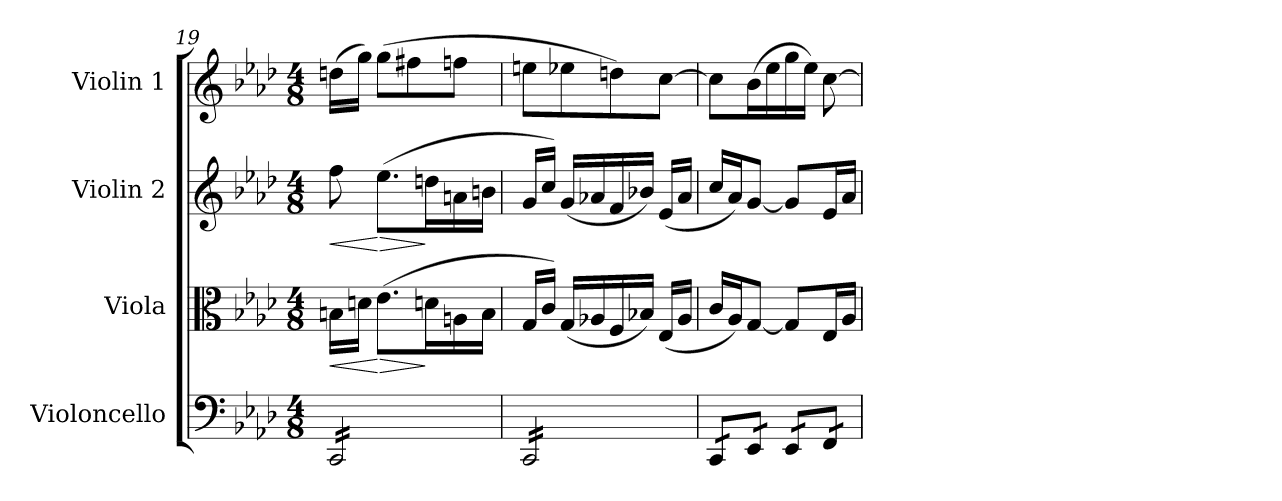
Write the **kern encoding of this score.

**kern	**kern	**dynam	**kern	**dynam	**kern
*part4	*part3	*part3	*part2	*part2	*part1
*staff4	*staff3	*staff3	*staff2	*staff2	*staff1
*I"Violoncello	*I"Viola	*	*I"Violin 2	*	*I"Violin 1
*I'Vc	*I'Vla	*	*I'Vln	*	*I'Vln
*clefF4	*clefC3	*	*clefG2	*	*clefG2
*k[b-e-a-d-]	*k[b-e-a-d-]	*	*k[b-e-a-d-]	*	*k[b-e-a-d-]
*M4/8	*M4/8	*	*M4/8	*	*M4/8
=19	=19	=19	=19	=19	=19
!	!	!LO:HP:b	!	!LO:HP:b	!
*tremolo	*	*	*	*	*
16CC/LL	16Bn\LL	<	8ff\	<	(16ddn\LL
16CC/	16dn\JJ	.	.	.	16gg\JJ)
!	!	!LO:HP:n=1:b	!	!LO:HP:n=1:b	!
16CC/	(8.e-\L	[ >	(8.ee-\L	[ >	(8gg\L
16CC/	.	.	.	.	.
16CC/	.	.	.	.	8ff#X\
16CC/	16dn\L	]	16ddn\L	]	.
16CC/	16An\	.	16an\	.	8ffn\J
16CC/JJ	16B\JJ	.	16bn\JJ	.	.
=20	=20	=20	=20	=20	=20
16CC/LL	16G/LL	.	16g/LL	.	8een\L
16CC/	16c/JJ)	.	16cc/JJ)	.	.
16CC/	(16G/LL	.	(16g/LL	.	8ee-X\
16CC/	16A-X/	.	16a-X/	.	.
16CC/	16F/	.	16f/	.	8ddn\)
16CC/	16B-X/JJ)	.	16b-X/JJ)	.	.
16CC/	(16E-/LL	.	(16e-/LL	.	[8cc\J
16CC/JJ	16A-/JJ	.	16a-/JJ	.	.
=21	=21	=21	=21	=21	=21
16CC/LL	16c/LL	.	16cc/LL	.	8cc\L]
16CC/	16A-/J)	.	16a-/J)	.	.
16EE-/	[8G/J	.	[8g/J	.	(16b-\L
16EE-/JJ	.	.	.	.	16ee-\
16EE-/LL	8G/L]	.	8g/L]	.	16gg\
16EE-/	.	.	.	.	16ee-\JJ)
16FF/	16E-/L	.	16e-/L	.	[8cc\
16FF/JJ	16A-/JJ	.	16a-/JJ	.	.
*Xtremolo	*	*	*	*	*
=	=	=	=	=	=
*-	*-	*-	*-	*-	*-
